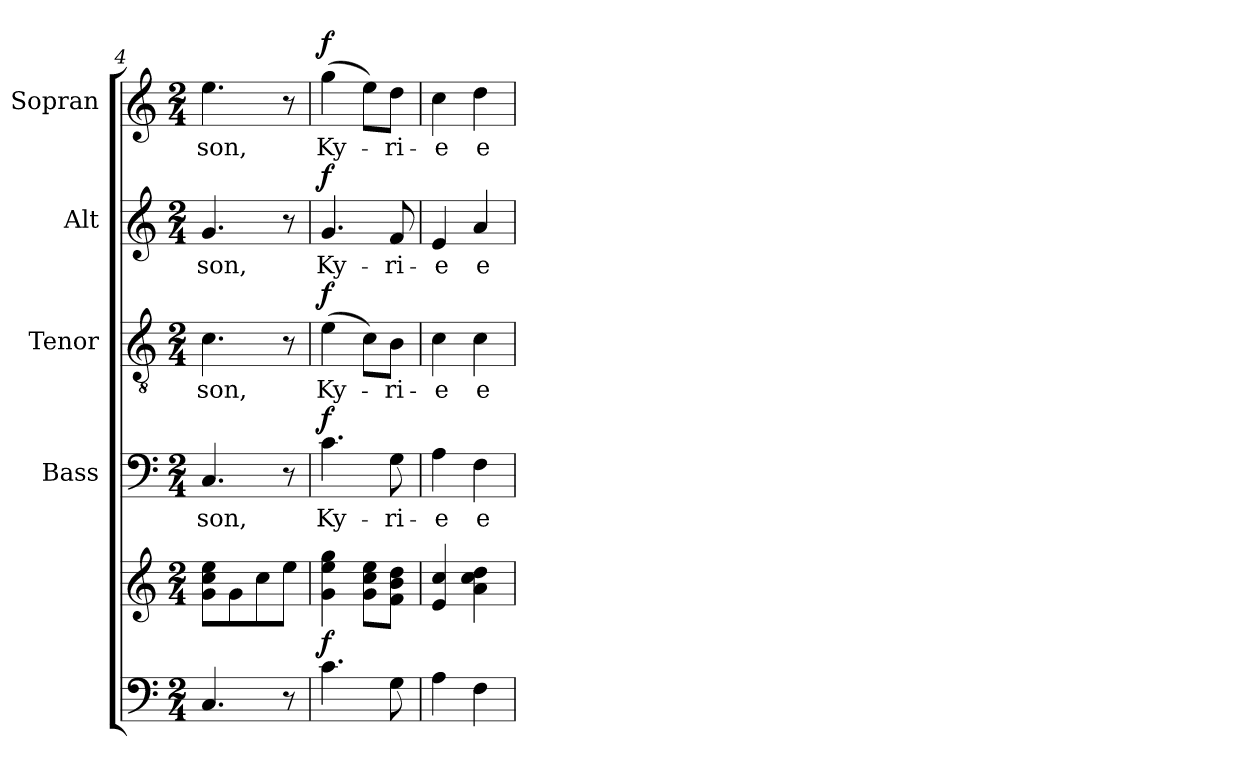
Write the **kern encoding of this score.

**kern	**kern	**dynam	**kern	**text	**dynam	**kern	**text	**dynam	**kern	**text	**dynam	**kern	**text	**dynam
*part5	*part5	*part5	*part4	*part4	*part4	*part3	*part3	*part3	*part2	*part2	*part2	*part1	*part1	*part1
*staff6	*staff5	*staff5/6	*staff4	*staff4	*staff4	*staff3	*staff3	*staff3	*staff2	*staff2	*staff2	*staff1	*staff1	*staff1
*	*	*	*I"Bass	*	*	*I"Tenor	*	*	*I"Alt	*	*	*I"Sopran	*	*
*	*	*	*I'B.	*	*	*I'T.	*	*	*I'A.	*	*	*I'S.	*	*
*clefF4	*clefG2	*	*clefF4	*	*	*clefGv2	*	*	*clefG2	*	*	*clefG2	*	*
*k[]	*k[]	*	*k[]	*	*	*k[]	*	*	*k[]	*	*	*k[]	*	*
*C:	*C:	*	*C:	*	*	*C:	*	*	*C:	*	*	*C:	*	*
*M2/4	*M2/4	*	*M2/4	*	*	*M2/4	*	*	*M2/4	*	*	*M2/4	*	*
=4	=4	=4	=4	=4	=4	=4	=4	=4	=4	=4	=4	=4	=4	=4
!	!	!	!	!LO:LY:b	!	!	!LO:LY:b	!	!	!LO:LY:b	!	!	!LO:LY:b	!
4.C/	8g\ 8cc\ 8ee\L	.	4.C/	-son,	.	4.c\	-son,	.	4.g/	-son,	.	4.ee\	-son,	.
.	8g\	.	.	.	.	.	.	.	.	.	.	.	.	.
.	8cc\	.	.	.	.	.	.	.	.	.	.	.	.	.
8r	8ee\J	.	8r	.	.	8r	.	.	8r	.	.	8r	.	.
=5	=5	=5	=5	=5	=5	=5	=5	=5	=5	=5	=5	=5	=5	=5
!	!	!LO:DY:b	!	!LO:LY:b	!LO:DY:a	!	!LO:LY:b	!LO:DY:a	!	!LO:LY:b	!LO:DY:a	!	!LO:LY:b	!LO:DY:a
4.c\	4g\ 4ee\ 4gg\	f	4.c\	Ky-	f	(>4e\	Ky-	f	4.g/	Ky-	f	(>4gg\	Ky-	f
.	8g\ 8cc\ 8ee\L	.	.	.	.	8c\L)	.	.	.	.	.	8ee\L)	.	.
!	!	!	!	!LO:LY:b	!	!	!LO:LY:b	!	!	!LO:LY:b	!	!	!LO:LY:b	!
8G\	8f\ 8b\ 8dd\J	.	8G\	-ri-	.	8B\J	-ri-	.	8f/	-ri-	.	8dd\J	-ri-	.
=6	=6	=6	=6	=6	=6	=6	=6	=6	=6	=6	=6	=6	=6	=6
!	!	!	!	!LO:LY:b	!	!	!LO:LY:b	!	!	!LO:LY:b	!	!	!LO:LY:b	!
4A\	4e/ 4cc/	.	4A\	-e	.	4c\	-e	.	4e/	-e	.	4cc\	-e	.
!	!	!	!	!LO:LY:b	!	!	!LO:LY:b	!	!	!LO:LY:b	!	!	!LO:LY:b	!
4F\	4a\ 4cc\ 4dd\	.	4F\	e-	.	4c\	e-	.	4a/	e-	.	4dd\	e-	.
=	=	=	=	=	=	=	=	=	=	=	=	=	=	=
*-	*-	*-	*-	*-	*-	*-	*-	*-	*-	*-	*-	*-	*-	*-
